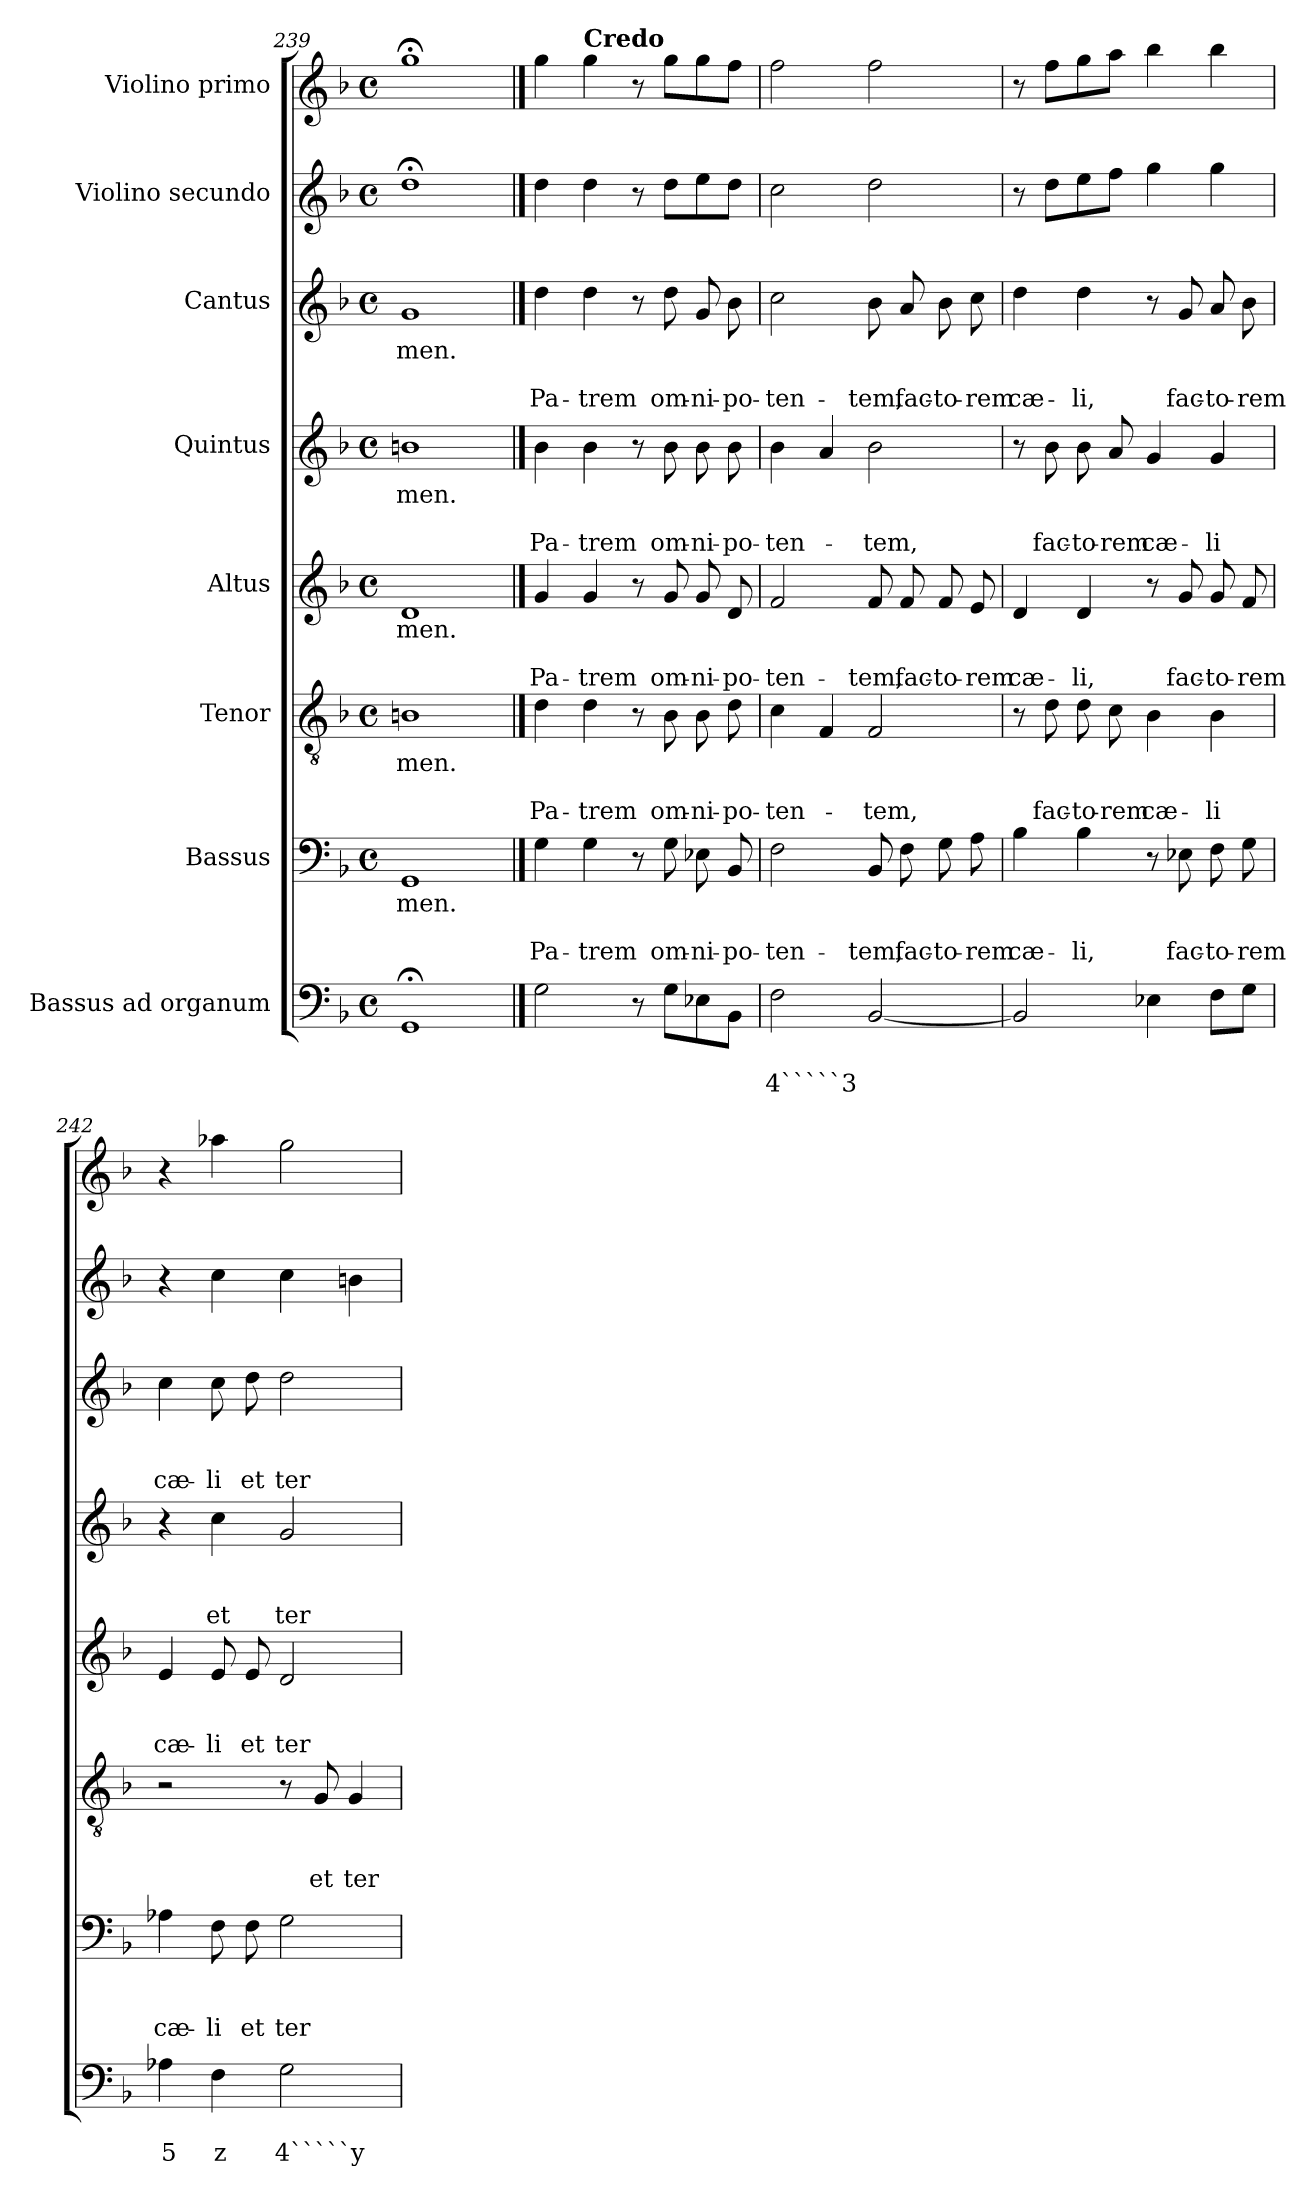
**kern	**text	**text	**kern	**text	**text	**text	**kern	**text	**text	**text	**kern	**text	**text	**text	**kern	**text	**text	**text	**kern	**text	**text	**text	**kern	**kern
*part8	*part8	*part8	*part7	*part7	*part7	*part7	*part6	*part6	*part6	*part6	*part5	*part5	*part5	*part5	*part4	*part4	*part4	*part4	*part3	*part3	*part3	*part3	*part2	*part1
*staff8	*staff8	*staff8	*staff7	*staff7	*staff7	*staff7	*staff6	*staff6	*staff6	*staff6	*staff5	*staff5	*staff5	*staff5	*staff4	*staff4	*staff4	*staff4	*staff3	*staff3	*staff3	*staff3	*staff2	*staff1
*I"Bassus ad  organum	*	*	*I"Bassus	*	*	*	*I"Tenor	*	*	*	*I"Altus	*	*	*	*I"Quintus	*	*	*	*I"Cantus	*	*	*	*I"Violino secundo	*I"Violino primo
*clefF4	*	*	*clefF4	*	*	*	*clefGv2	*	*	*	*clefG2	*	*	*	*clefG2	*	*	*	*clefG2	*	*	*	*clefG2	*clefG2
*k[b-]	*	*	*k[b-]	*	*	*	*k[b-]	*	*	*	*k[b-]	*	*	*	*k[b-]	*	*	*	*k[b-]	*	*	*	*k[b-]	*k[b-]
*F:	*	*	*F:	*	*	*	*F:	*	*	*	*F:	*	*	*	*F:	*	*	*	*F:	*	*	*	*F:	*F:
*M4/4	*	*	*M4/4	*	*	*	*M4/4	*	*	*	*M4/4	*	*	*	*M4/4	*	*	*	*M4/4	*	*	*	*M4/4	*M4/4
*met(c)	*	*	*met(c)	*	*	*	*met(c)	*	*	*	*met(c)	*	*	*	*met(c)	*	*	*	*met(c)	*	*	*	*met(c)	*met(c)
=239	=239	=239	=239	=239	=239	=239	=239	=239	=239	=239	=239	=239	=239	=239	=239	=239	=239	=239	=239	=239	=239	=239	=239	=239
!	!	!	!	!LO:LY:b	!	!	!	!LO:LY:b	!	!	!	!LO:LY:b	!	!	!	!LO:LY:b	!	!	!	!LO:LY:b	!	!	!	!
1GG;<	.	.	1GG	-men.	.	.	1Bn	-men.	.	.	1d	-men.	.	.	1bn	-men.	.	.	1g	-men.	.	.	1dd;<	1gg;<
!!LO:PB:g=z
==239X3	==239X3	==239X3	==239X3	==239X3	==239X3	==239X3	==239X3	==239X3	==239X3	==239X3	==239X3	==239X3	==239X3	==239X3	==239X3	==239X3	==239X3	==239X3	==239X3	==239X3	==239X3	==239X3	==239X3	==239X3
!	!	!	!	!	!	!LO:LY:b	!	!	!	!LO:LY:b	!	!	!	!LO:LY:b	!	!	!	!LO:LY:b	!	!	!	!LO:LY:b	!	!
2G\	.	.	4G\	.	.	Pa-	4d\	.	.	Pa-	4g/	.	.	Pa-	4b-\	.	.	Pa-	4dd\	.	.	Pa-	4dd\	4gg\
!	!	!	!	!	!	!	!	!	!	!	!	!	!	!	!	!	!	!	!	!	!	!	!	!LO:TX:a:B:t=Credo
!	!	!	!	!	!	!LO:LY:b	!	!	!	!LO:LY:b	!	!	!	!LO:LY:b	!	!	!	!LO:LY:b	!	!	!	!LO:LY:b	!	!
.	.	.	4G\	.	.	-trem	4d\	.	.	-trem	4g/	.	.	-trem	4b-\	.	.	-trem	4dd\	.	.	-trem	4dd\	4gg\
8r	.	.	8r	.	.	.	8r	.	.	.	8r	.	.	.	8r	.	.	.	8r	.	.	.	8r	8r
!	!	!	!	!	!	!LO:LY:b	!	!	!	!LO:LY:b	!	!	!	!LO:LY:b	!	!	!	!LO:LY:b	!	!	!	!LO:LY:b	!	!
8G\L	.	.	8G\	.	.	om-	8B-\	.	.	om-	8g/	.	.	om-	8b-\	.	.	om-	8dd\	.	.	om-	8dd\L	8gg\L
!	!	!	!	!	!	!LO:LY:b	!	!	!	!LO:LY:b	!	!	!	!LO:LY:b	!	!	!	!LO:LY:b	!	!	!	!LO:LY:b	!	!
8E-X\	.	.	8E-X\	.	.	-ni-	8B-\	.	.	-ni-	8g/	.	.	-ni-	8b-\	.	.	-ni-	8g/	.	.	-ni-	8ee\	8gg\
!	!	!	!	!	!	!LO:LY:b	!	!	!	!LO:LY:b	!	!	!	!LO:LY:b	!	!	!	!LO:LY:b	!	!	!	!LO:LY:b	!	!
8BB-\J	.	.	8BB-/	.	.	-po-	8d\	.	.	-po-	8d/	.	.	-po-	8b-\	.	.	-po-	8b-\	.	.	-po-	8dd\J	8ff\J
=240	=240	=240	=240	=240	=240	=240	=240	=240	=240	=240	=240	=240	=240	=240	=240	=240	=240	=240	=240	=240	=240	=240	=240	=240
!	!	!LO:LY:b	!	!	!	!LO:LY:b	!	!	!	!LO:LY:b	!	!	!	!LO:LY:b	!	!	!	!LO:LY:b	!	!	!	!LO:LY:b	!	!
2F\	.	4`````3	2F\	.	.	-ten-	4c\	.	.	-ten-	2f/	.	.	-ten-	4b-\	.	.	-ten-	2cc\	.	.	-ten-	2cc\	2ff\
.	.	.	.	.	.	.	4F/	.	.	.	.	.	.	.	4a/	.	.	.	.	.	.	.	.	.
!	!	!	!	!	!	!LO:LY:b	!	!	!	!LO:LY:b	!	!	!	!LO:LY:b	!	!	!	!LO:LY:b	!	!	!	!LO:LY:b	!	!
[2BB-/	.	.	8BB-/	.	.	-tem,	2F/	.	.	-tem,	8f/	.	.	-tem,	2b-\	.	.	-tem,	8b-\	.	.	-tem,	2dd\	2ff\
!	!	!	!	!	!	!LO:LY:b	!	!	!	!	!	!	!	!LO:LY:b	!	!	!	!	!	!	!	!LO:LY:b	!	!
.	.	.	8F\	.	.	fac-	.	.	.	.	8f/	.	.	fac-	.	.	.	.	8a/	.	.	fac-	.	.
!	!	!	!	!	!	!LO:LY:b	!	!	!	!	!	!	!	!LO:LY:b	!	!	!	!	!	!	!	!LO:LY:b	!	!
.	.	.	8G\	.	.	-to-	.	.	.	.	8f/	.	.	-to-	.	.	.	.	8b-\	.	.	-to-	.	.
!	!	!	!	!	!	!LO:LY:b	!	!	!	!	!	!	!	!LO:LY:b	!	!	!	!	!	!	!	!LO:LY:b	!	!
.	.	.	8A\	.	.	-rem	.	.	.	.	8e/	.	.	-rem	.	.	.	.	8cc\	.	.	-rem	.	.
=241	=241	=241	=241	=241	=241	=241	=241	=241	=241	=241	=241	=241	=241	=241	=241	=241	=241	=241	=241	=241	=241	=241	=241	=241
!	!	!	!	!	!	!LO:LY:b	!	!	!	!	!	!	!	!LO:LY:b	!	!	!	!	!	!	!	!LO:LY:b	!	!
2BB-/]	.	.	4B-\	.	.	cæ-	8r	.	.	.	4d/	.	.	cæ-	8r	.	.	.	4dd\	.	.	cæ-	8r	8r
!	!	!	!	!	!	!	!	!	!	!LO:LY:b	!	!	!	!	!	!	!	!LO:LY:b	!	!	!	!	!	!
.	.	.	.	.	.	.	8d\	.	.	fac-	.	.	.	.	8b-\	.	.	fac-	.	.	.	.	8dd\L	8ff\L
!	!	!	!	!	!	!LO:LY:b	!	!	!	!LO:LY:b	!	!	!	!LO:LY:b	!	!	!	!LO:LY:b	!	!	!	!LO:LY:b	!	!
.	.	.	4B-\	.	.	-li,	8d\	.	.	-to-	4d/	.	.	-li,	8b-\	.	.	-to-	4dd\	.	.	-li,	8ee\	8gg\
!	!	!	!	!	!	!	!	!	!	!LO:LY:b	!	!	!	!	!	!	!	!LO:LY:b	!	!	!	!	!	!
.	.	.	.	.	.	.	8c\	.	.	-rem	.	.	.	.	8a/	.	.	-rem	.	.	.	.	8ff\J	8aa\J
!	!	!	!	!	!	!	!	!	!	!LO:LY:b	!	!	!	!	!	!	!	!LO:LY:b	!	!	!	!	!	!
4E-X\	.	.	8r	.	.	.	4B-\	.	.	cæ-	8r	.	.	.	4g/	.	.	cæ-	8r	.	.	.	4gg\	4bb-\
!	!	!	!	!	!	!LO:LY:b	!	!	!	!	!	!	!	!LO:LY:b	!	!	!	!	!	!	!	!LO:LY:b	!	!
.	.	.	8E-X\	.	.	fac-	.	.	.	.	8g/	.	.	fac-	.	.	.	.	8g/	.	.	fac-	.	.
!	!	!	!	!	!	!LO:LY:b	!	!	!	!LO:LY:b	!	!	!	!LO:LY:b	!	!	!	!LO:LY:b	!	!	!	!LO:LY:b	!	!
8F\L	.	.	8F\	.	.	-to-	4B-\	.	.	-li	8g/	.	.	-to-	4g/	.	.	-li	8a/	.	.	-to-	4gg\	4bb-\
!	!	!	!	!	!	!LO:LY:b	!	!	!	!	!	!	!	!LO:LY:b	!	!	!	!	!	!	!	!LO:LY:b	!	!
8G\J	.	.	8G\	.	.	-rem	.	.	.	.	8f/	.	.	-rem	.	.	.	.	8b-\	.	.	-rem	.	.
=242	=242	=242	=242	=242	=242	=242	=242	=242	=242	=242	=242	=242	=242	=242	=242	=242	=242	=242	=242	=242	=242	=242	=242	=242
!	!	!LO:LY:b	!	!	!	!LO:LY:b	!	!	!	!	!	!	!	!LO:LY:b	!	!	!	!	!	!	!	!LO:LY:b	!	!
4A-X\	.	5	4A-X\	.	.	cæ-	2r	.	.	.	4e/	.	.	cæ-	4r	.	.	.	4cc\	.	.	cæ-	4r	4r
!	!	!LO:LY:b	!	!	!	!LO:LY:b	!	!	!	!	!	!	!	!LO:LY:b	!	!	!	!LO:LY:b	!	!	!	!LO:LY:b	!	!
4F\	.	z	8F\	.	.	-li	.	.	.	.	8e/	.	.	-li	4cc\	.	.	et	8cc\	.	.	-li	4cc\	4aa-X\
!	!	!	!	!	!	!LO:LY:b	!	!	!	!	!	!	!	!LO:LY:b	!	!	!	!	!	!	!	!LO:LY:b	!	!
.	.	.	8F\	.	.	et	.	.	.	.	8e/	.	.	et	.	.	.	.	8dd\	.	.	et	.	.
!	!	!LO:LY:b	!	!	!	!LO:LY:b	!	!	!	!	!	!	!	!LO:LY:b	!	!	!	!LO:LY:b	!	!	!	!LO:LY:b	!	!
2G\	.	4`````y	2G\	.	.	ter-	8r	.	.	.	2d/	.	.	ter-	2g/	.	.	ter-	2dd\	.	.	ter-	4cc\	2gg\
!	!	!	!	!	!	!	!	!	!	!LO:LY:b	!	!	!	!	!	!	!	!	!	!	!	!	!	!
.	.	.	.	.	.	.	8G/	.	.	et	.	.	.	.	.	.	.	.	.	.	.	.	.	.
!	!	!	!	!	!	!	!	!	!	!LO:LY:b	!	!	!	!	!	!	!	!	!	!	!	!	!	!
.	.	.	.	.	.	.	4G/	.	.	ter-	.	.	.	.	.	.	.	.	.	.	.	.	4bn\	.
=	=	=	=	=	=	=	=	=	=	=	=	=	=	=	=	=	=	=	=	=	=	=	=	=
*-	*-	*-	*-	*-	*-	*-	*-	*-	*-	*-	*-	*-	*-	*-	*-	*-	*-	*-	*-	*-	*-	*-	*-	*-
